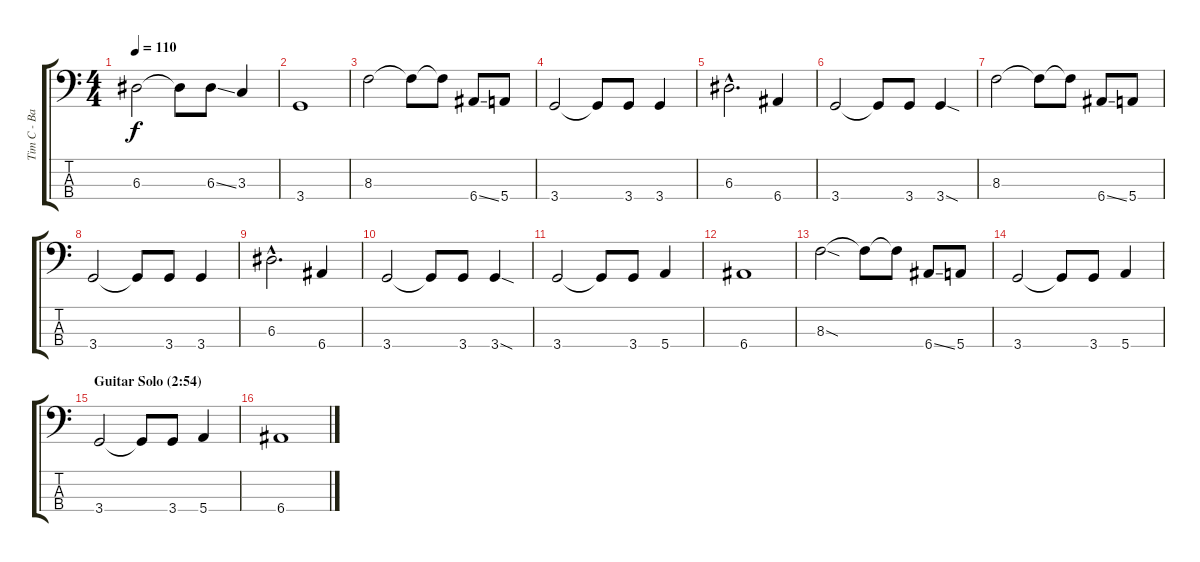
\track ("Tim C - Bass" "Tim C - Ba") {instrument electricbassfinger}
\staff {score tabs}
\tuning (G2 D2 A1 E1) {hide}
\ts (4 4)
\tempo 110
\clef f4
\ks c
6.3.2{dy f} 6.3{t}.8 6.3{ss}.8 3.3.4 |
3.4.1 |
8.3.2 8.3{t}.8 8.3{t}.8 6.4{ss}.8 5.4.8 |
3.4.2 3.4{t}.8 3.4.8 3.4.4 |
6.3{hac}.2{d} 6.4.4 |
3.4.2 3.4{t}.8 3.4.8 3.4{sod}.4 |
8.3.2 8.3{t}.8 8.3{t}.8 6.4{ss}.8 5.4.8 |
3.4.2 3.4{t}.8 3.4.8 3.4.4 |
6.3{hac}.2{d} 6.4.4 |
3.4.2 3.4{t}.8 3.4.8 3.4{sod}.4 |
3.4.2 3.4{t}.8 3.4.8 5.4.4 |
6.4.1 |
8.3{sod}.2 8.3{t}.8 8.3{t}.8 6.4{ss}.8 5.4.8 |
3.4.2 3.4{t}.8 3.4.8 5.4.4 |
\section ("" "Guitar Solo (2:54)")
3.4.2 3.4{t}.8 3.4.8 5.4.4 |
6.4.1
